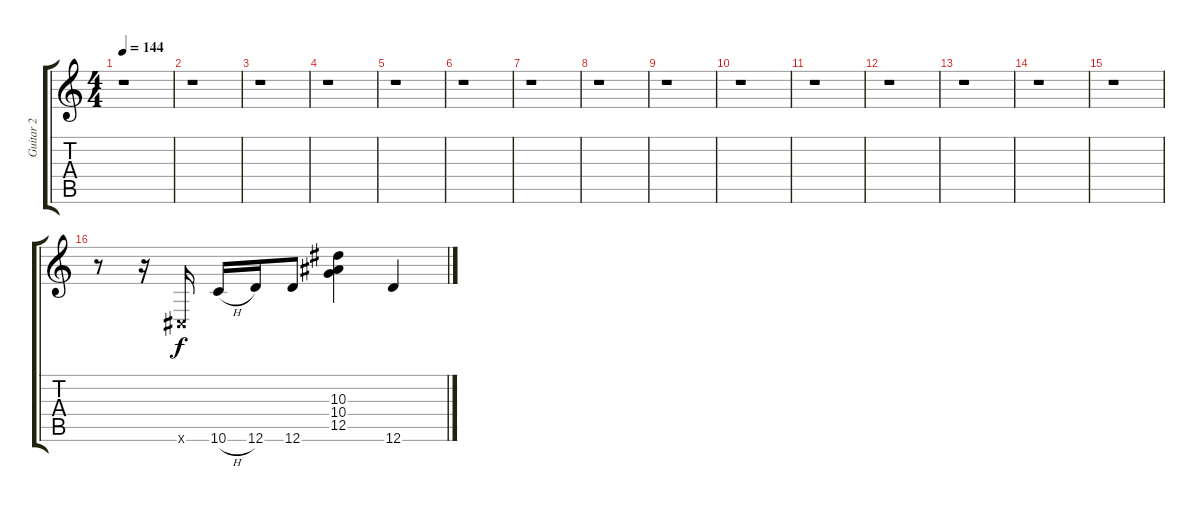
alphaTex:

\track ("Guitar 2" "Guitar 2") {instrument distortionguitar}
\staff {score tabs}
\tuning (D4 A3 F3 C3 G2 D2) {hide}
\ts (4 4)
\tempo 144
\clef g2
\ks c
r.1{dy f instrument distortionguitar} |
r.1 |
r.1 |
r.1 |
r.1 |
r.1 |
r.1 |
r.1 |
r.1 |
r.1 |
r.1 |
r.1 |
r.1 |
r.1 |
r.1 |
r.8 r.16 -1.6{x}.16 10.6{h}.16 12.6.16 12.6.8 (10.3 10.4 12.5).4 12.6.4
